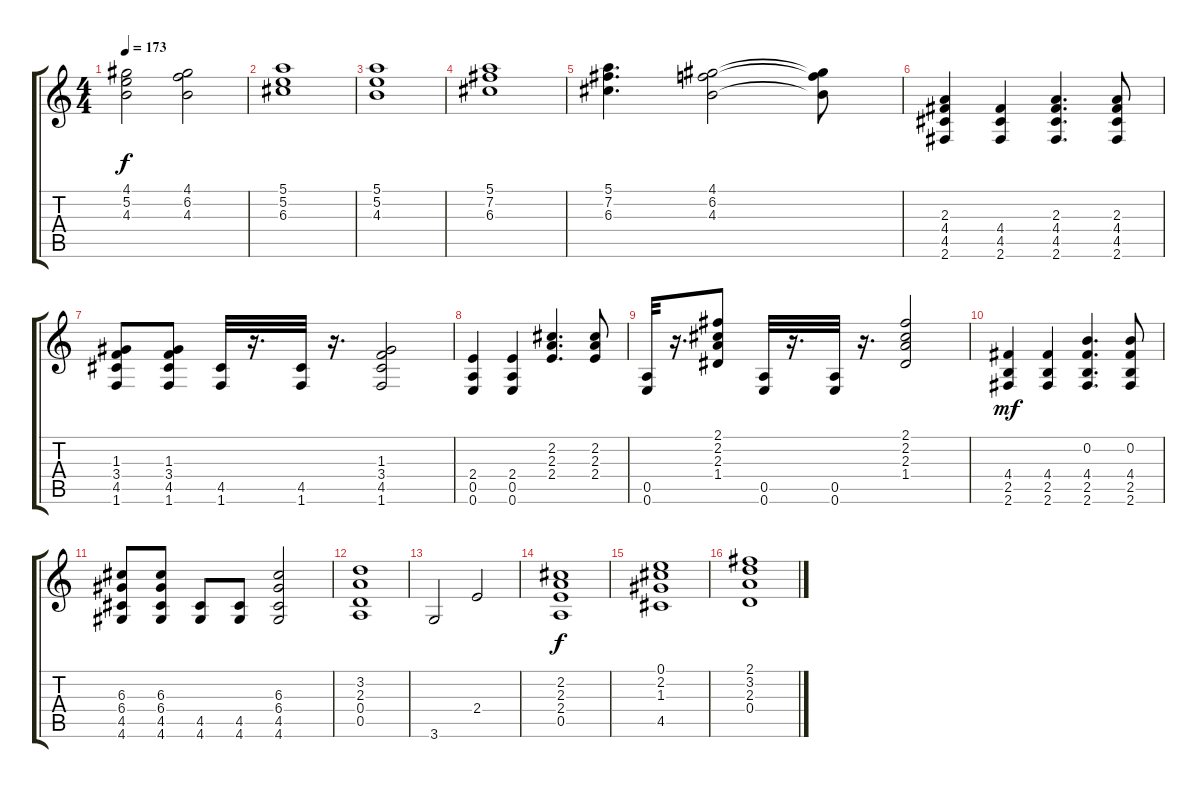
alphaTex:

\track "" {instrument distortionguitar}
\staff {score tabs}
\tuning (E4 B3 G3 D3 A2 E2) {hide}
\ts (4 4)
\tempo 173
\clef g2
\ks c
(4.1 5.2 4.3).2{dy f} (4.1 6.2 4.3).2 |
(5.1 5.2 6.3).1 |
(5.1 5.2 4.3).1 |
(5.1 7.2 6.3).1 |
(5.1 7.2 6.3).4{d} (4.1 6.2 4.3).2 (4.1{t} 6.2{t} 4.3{t}).8 |
(2.3 4.4 4.5 2.6).4 (4.4 4.5 2.6).4 (2.3 4.4 4.5 2.6).4{d} (2.3 4.4 4.5 2.6).8 |
(1.3 3.4 4.5 1.6).8 (1.3 3.4 4.5 1.6).8 (4.5 1.6).32 r.16{d} (4.5 1.6).32 r.16{d} (1.3 3.4 4.5 1.6).2 |
(2.4 0.5 0.6).4 (2.4 0.5 0.6).4 (2.2 2.3 2.4).4{d} (2.2 2.3 2.4).8 |
(0.5 0.6).32 r.16{d} (2.1 2.2 2.3 1.4).8 (0.5 0.6).32 r.16{d} (0.5 0.6).32 r.16{d} (2.1 2.2 2.3 1.4).2 |
(4.4 2.5 2.6).4{dy mf} (4.4 2.5 2.6).4 (0.2 4.4 2.5 2.6).4{d} (0.2 4.4 2.5 2.6).8 |
(6.3 6.4 4.5 4.6).8 (6.3 6.4 4.5 4.6).8 (4.5 4.6).8 (4.5 4.6).8 (6.3 6.4 4.5 4.6).2 |
(3.2 2.3 0.4 0.5).1 |
3.6.2 2.4.2 |
(2.2 2.3 2.4 0.5).1{dy f} |
(0.1 2.2 1.3 4.5).1 |
(2.1 3.2 2.3 0.4).1
